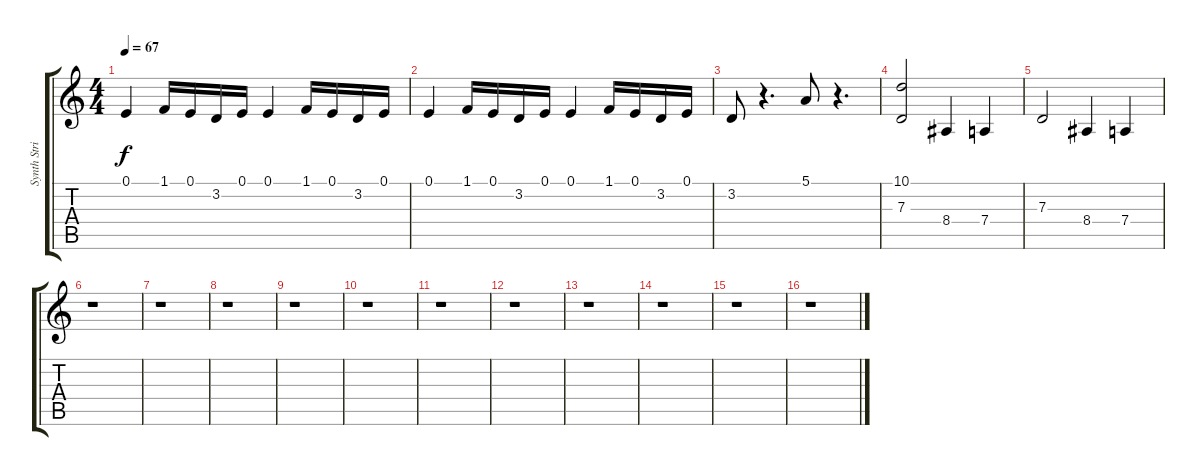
\track ("Synth String" "Synth Stri") {instrument synthstrings1}
\staff {score tabs}
\tuning (E4 B3 G3 D3 A2 E2) {hide}
\ts (4 4)
\tempo 67
\clef g2
\ks c
0.1.4{dy f} 1.1.16 0.1.16 3.2.16 0.1.16 0.1.4 1.1.16 0.1.16 3.2.16 0.1.16 |
0.1.4 1.1.16 0.1.16 3.2.16 0.1.16 0.1.4 1.1.16 0.1.16 3.2.16 0.1.16 |
3.2.8 r.4{d} 5.1.8 r.4{d} |
(10.1 7.3).2 8.4.4 7.4.4 |
7.3.2 8.4.4 7.4.4 |
r.1 |
r.1 |
r.1 |
r.1 |
r.1 |
r.1 |
r.1 |
r.1 |
r.1 |
r.1 |
r.1
